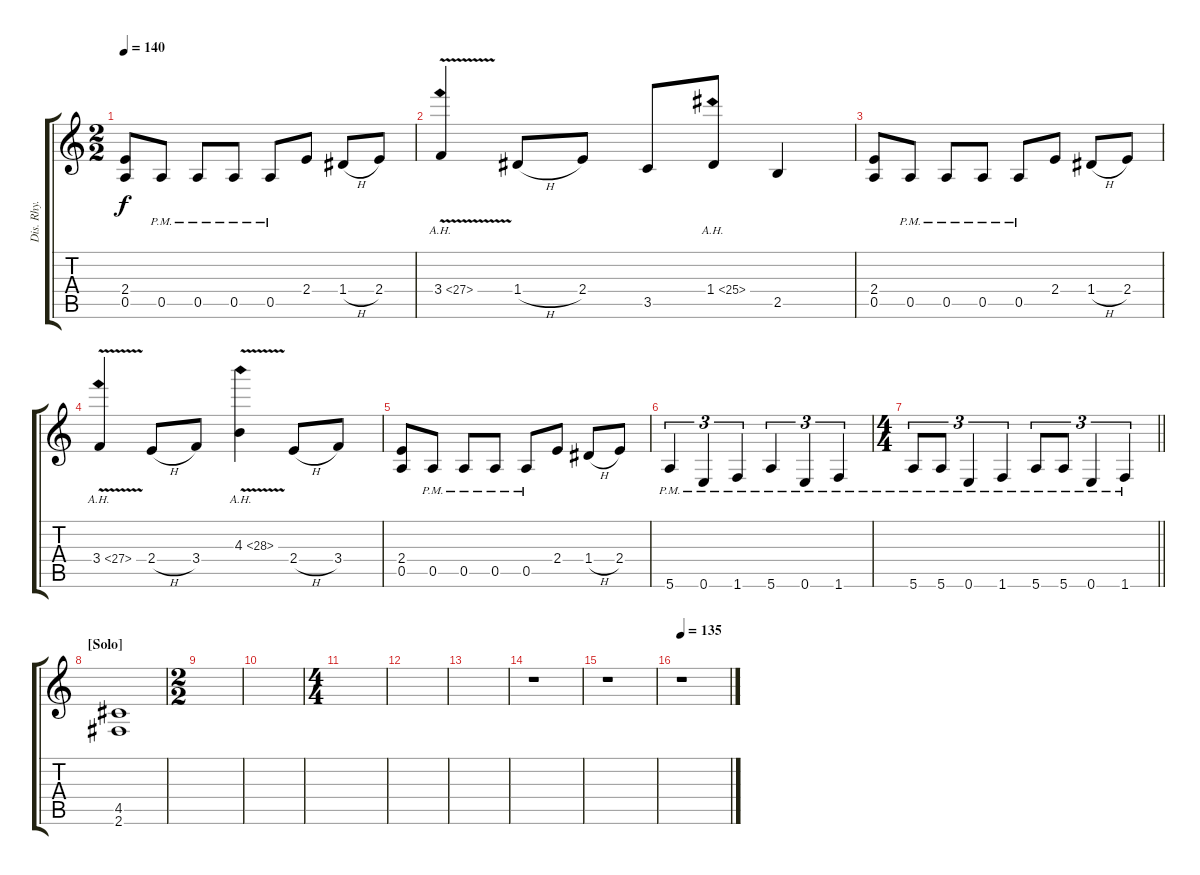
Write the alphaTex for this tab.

\track ("Dis. Rhy." "Dis. Rhy.") {instrument distortionguitar}
\staff {score tabs}
\tuning (E4 B3 G3 D3 A2 E2) {hide}
\ts (2 2)
\tempo 140
\clef g2
\ks c
(2.4 0.5).8{dy f} 0.5{pm}.8 0.5{pm}.8 0.5{pm}.8 0.5{pm}.8 2.4.8 1.4{h}.8 2.4.8 |
3.4{ah 24 v}.4 1.4{h}.8 2.4.8 3.5.8 1.4{ah 24}.8 2.5.4 |
(2.4 0.5).8 0.5{pm}.8 0.5{pm}.8 0.5{pm}.8 0.5{pm}.8 2.4.8 1.4{h}.8 2.4.8 |
3.4{ah 24 v}.4 2.4{h}.8 3.4.8 4.3{ah 24 v}.4 2.4{h}.8 3.4.8 |
(2.4 0.5).8 0.5{pm}.8 0.5{pm}.8 0.5{pm}.8 0.5{pm}.8 2.4.8 1.4{h}.8 2.4.8 |
5.6{pm}.4{tu (3 2)} 0.6{pm}.4{tu (3 2)} 1.6{pm}.4{tu (3 2)} 5.6{pm}.4{tu (3 2)} 0.6{pm}.4{tu (3 2)} 1.6{pm}.4{tu (3 2)} |
\ts (4 4)
\barLineRight lightlight
5.6{pm}.8{tu (3 2)} 5.6{pm}.8{tu (3 2)} 0.6{pm}.4{tu (3 2)} 1.6{pm}.4{tu (3 2)} 5.6{pm}.8{tu (3 2)} 5.6{pm}.8{tu (3 2)} 0.6{pm}.4{tu (3 2)} 1.6{pm}.4{tu (3 2)} |
\section ("" "[Solo]")
(4.5 2.6).1{volume 0} |
\ts (2 2)
|
|
\ts (4 4)
|
|
|
r.1 |
r.1 |
\tempo 135
r.1
